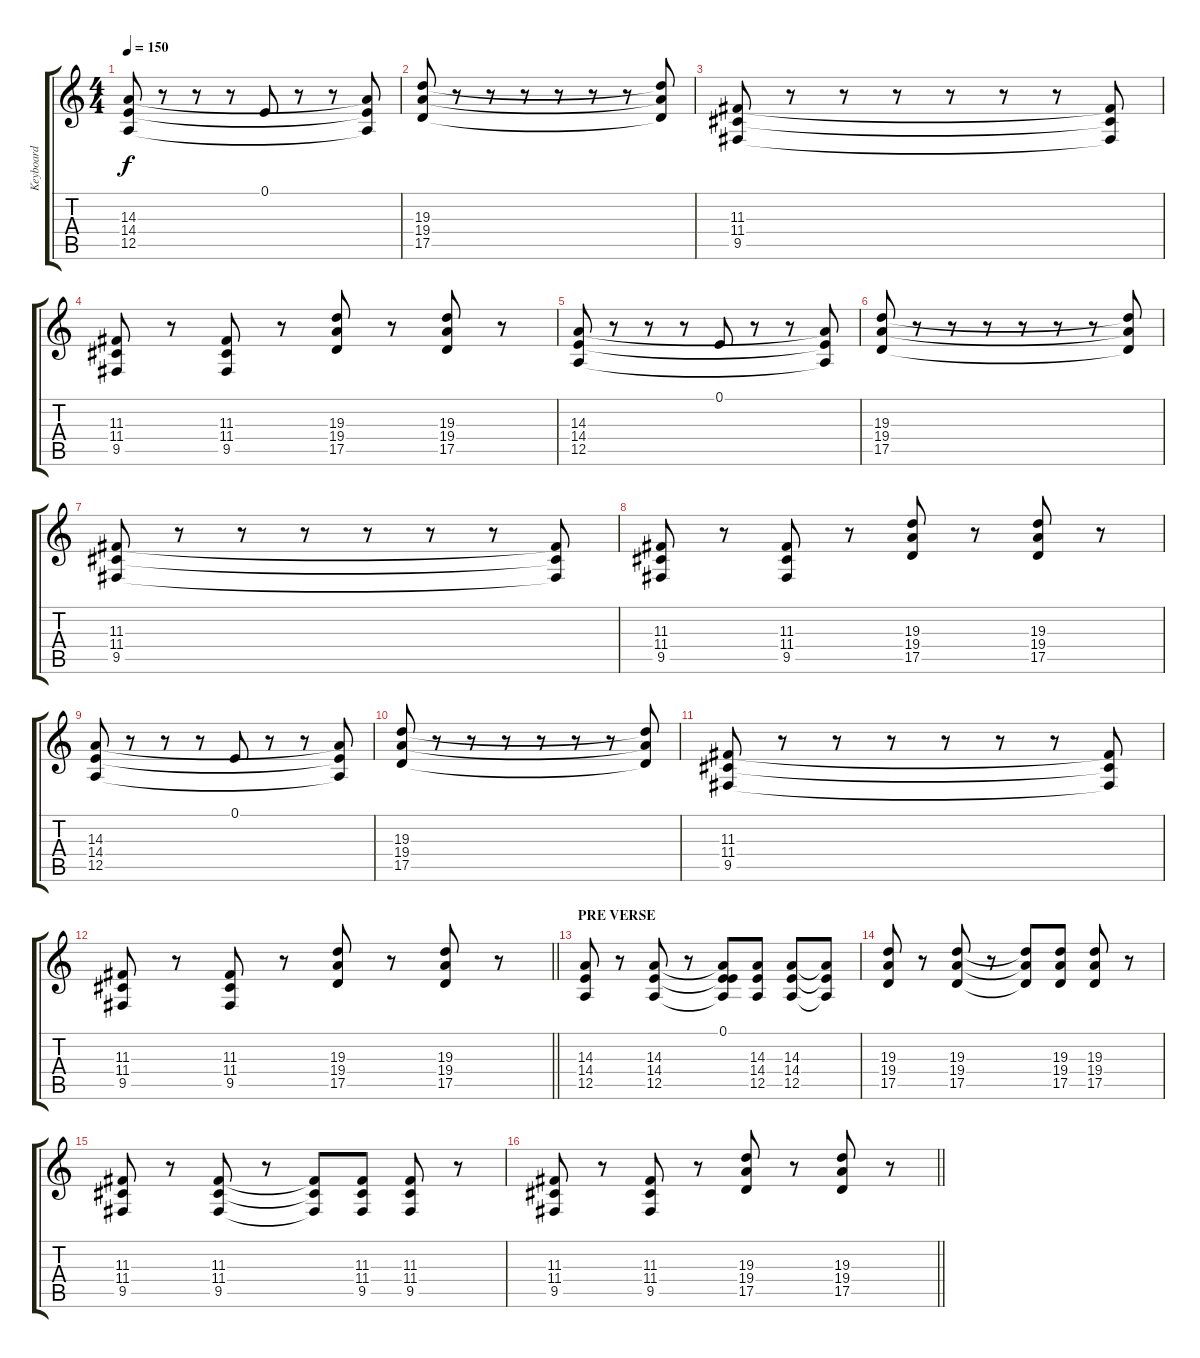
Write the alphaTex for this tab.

\track ("Keyboard" "Keyboard") {instrument lead5charang}
\staff {score tabs}
\tuning (E4 B3 G3 D3 A2 E2) {hide}
\ts (4 4)
\tempo 150
\clef g2
\ks c
(14.3 14.4 12.5).8{dy f} r.8 r.8 r.8 0.1.8 r.8 r.8 (14.3{t} 14.4{t} 12.5{t}).8 |
(19.3 19.4 17.5).8 r.8 r.8 r.8 r.8 r.8 r.8 (19.3{t} 19.4{t} 17.5{t}).8 |
(11.3 11.4 9.5).8 r.8 r.8 r.8 r.8 r.8 r.8 (11.3{t} 11.4{t} 9.5{t}).8 |
(11.3 11.4 9.5).8 r.8 (11.3 11.4 9.5).8 r.8 (19.3 19.4 17.5).8 r.8 (19.3 19.4 17.5).8 r.8 |
(14.3 14.4 12.5).8 r.8 r.8 r.8 0.1.8 r.8 r.8 (14.3{t} 14.4{t} 12.5{t}).8 |
(19.3 19.4 17.5).8 r.8 r.8 r.8 r.8 r.8 r.8 (19.3{t} 19.4{t} 17.5{t}).8 |
(11.3 11.4 9.5).8 r.8 r.8 r.8 r.8 r.8 r.8 (11.3{t} 11.4{t} 9.5{t}).8 |
(11.3 11.4 9.5).8 r.8 (11.3 11.4 9.5).8 r.8 (19.3 19.4 17.5).8 r.8 (19.3 19.4 17.5).8 r.8 |
(14.3 14.4 12.5).8 r.8 r.8 r.8 0.1.8 r.8 r.8 (14.3{t} 14.4{t} 12.5{t}).8 |
(19.3 19.4 17.5).8 r.8 r.8 r.8 r.8 r.8 r.8 (19.3{t} 19.4{t} 17.5{t}).8 |
(11.3 11.4 9.5).8 r.8 r.8 r.8 r.8 r.8 r.8 (11.3{t} 11.4{t} 9.5{t}).8 |
\barLineRight lightlight
(11.3 11.4 9.5).8 r.8 (11.3 11.4 9.5).8 r.8 (19.3 19.4 17.5).8 r.8 (19.3 19.4 17.5).8 r.8 |
\section ("" "PRE VERSE")
(14.3 14.4 12.5).8 r.8 (14.3 14.4 12.5).8 r.8 (0.1 14.3{t} 14.4{t} 12.5{t}).8 (14.3 14.4 12.5).8 (14.3 14.4 12.5).8 (14.3{t} 14.4{t} 12.5{t}).8 |
(19.3 19.4 17.5).8 r.8 (19.3 19.4 17.5).8 r.8 (19.3{t} 19.4{t} 17.5{t}).8 (19.3 19.4 17.5).8 (19.3 19.4 17.5).8 r.8 |
(11.3 11.4 9.5).8 r.8 (11.3 11.4 9.5).8 r.8 (11.3{t} 11.4{t} 9.5{t}).8 (11.3 11.4 9.5).8 (11.3 11.4 9.5).8 r.8 |
\barLineRight lightlight
(11.3 11.4 9.5).8 r.8 (11.3 11.4 9.5).8 r.8 (19.3 19.4 17.5).8 r.8 (19.3 19.4 17.5).8 r.8
